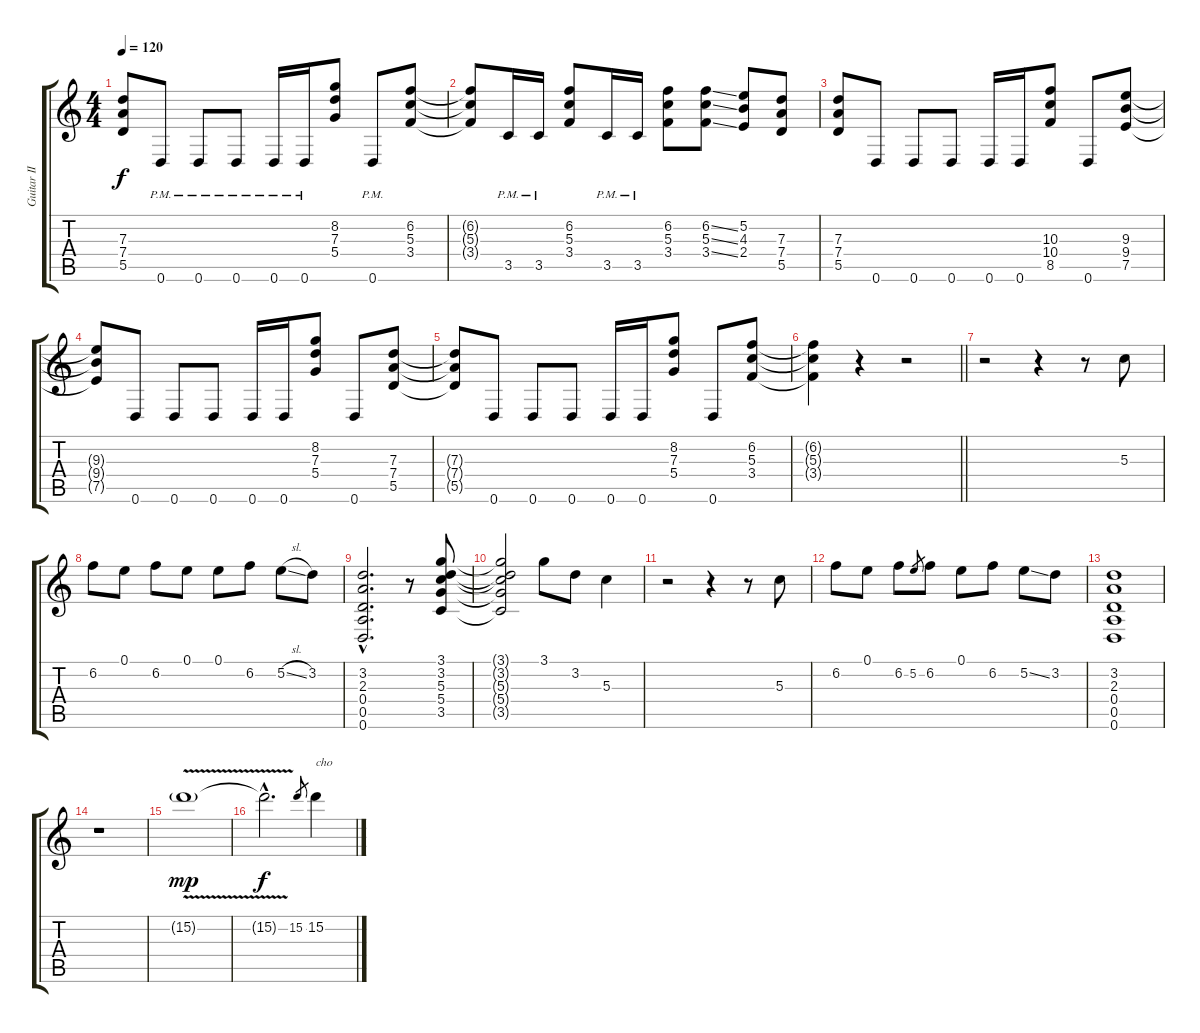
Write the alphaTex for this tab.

\track ("Guitar II [Rythm]" "Guitar II ") {instrument overdrivenguitar}
\staff {score tabs}
\tuning (E4 B3 G3 D3 A2 D2) {hide}
\ts (4 4)
\tempo 120
\clef g2
\ks c
(7.3{t} 7.4{t} 5.5{t}).8{dy f} 0.6{pm}.8 0.6{pm}.8 0.6{pm}.8 0.6{pm}.16 0.6{pm}.16 (8.2 7.3 5.4).8 0.6{pm}.8 (6.2 5.3 3.4).8 |
(6.2{t} 5.3{t} 3.4{t}).8 3.5{pm}.16 3.5{pm}.16 (6.2 5.3 3.4).8 3.5{pm}.16 3.5{pm}.16 (6.2 5.3 3.4).8 (6.2{ss} 5.3{ss} 3.4{ss}).8 (5.2 4.3 2.4).8 (7.3 7.4 5.5).8 |
(7.3 7.4 5.5).8 0.6.8 0.6.8 0.6.8 0.6.16 0.6.16 (10.3 10.4 8.5).8 0.6.8 (9.3 9.4 7.5).8 |
(9.3{t} 9.4{t} 7.5{t}).8 0.6.8 0.6.8 0.6.8 0.6.16 0.6.16 (8.2 7.3 5.4).8 0.6.8 (7.3 7.4 5.5).8 |
(7.3{t} 7.4{t} 5.5{t}).8 0.6.8 0.6.8 0.6.8 0.6.16 0.6.16 (8.2 7.3 5.4).8 0.6.8 (6.2 5.3 3.4).8 |
\barLineRight lightlight
(6.2{t} 5.3{t} 3.4{t}).4 r.4 r.2 |
r.2 r.4 r.8 5.3.8 |
6.2.8 0.1.8 6.2.8 0.1.8 0.1.8 6.2.8 5.2{sl}.8 3.2.8 |
(3.2{hac} 2.3{hac} 0.4{hac} 0.5{hac} 0.6{hac}).2{d} r.8 (3.1 3.2 5.3 5.4 3.5).8 |
(3.1{t} 3.2{t} 5.3{t} 5.4{t} 3.5{t}).2 3.1.8 3.2.8 5.3.4 |
r.2 r.4 r.8 5.3.8 |
6.2.8 0.1.8 6.2.8 5.2.8{gr} 6.2.8 0.1.8 6.2.8 5.2{ss}.8 3.2.8 |
(3.2 2.3 0.4 0.5 0.6).1 |
r.1 |
15.2{v g}.1{dy mp} |
15.2{hac t}.2{d dy f} 15.2.8{gr} 15.2.4{txt "cho"}
